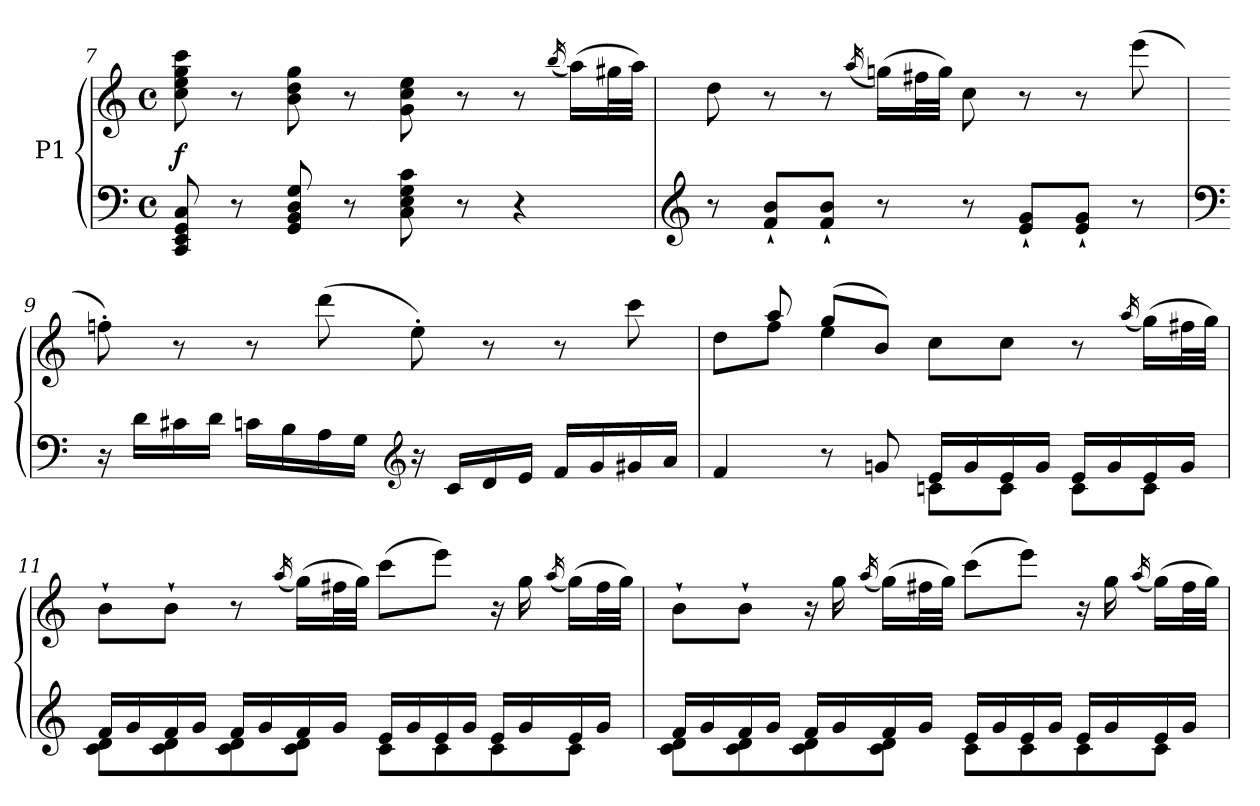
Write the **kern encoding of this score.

**kern	**kern	**dynam
*part1	*part1	*part1
*staff2	*staff1	*staff1/2
*I"P1	*	*
*clefF4	*clefG2	*
*k[]	*k[]	*
*M4/4	*M4/4	*
*met(c)	*met(c)	*
=7	=7	=7
!	!	!LO:DY:a=2
8CC/ 8EE/ 8GG/ 8C/	8cc\ 8ee\ 8gg\ 8ccc\	f
8r	8r	.
8GG/ 8BB/ 8D/ 8G/	8b\ 8dd\ 8gg\	.
8r	8r	.
8C\ 8E\ 8G\ 8c\	8g\ 8cc\ 8ee\	.
8r	8r	.
4r	8r	.
.	(16qbb/	.
.	(16aa\LL)	.
.	32gg#X\L	.
.	32aa\JJJ)	.
=8	=8	=8
*clefG2	*	*
8r	8dd\	.
8f/` 8b/`L	8r	.
8f/` 8b/`J	8r	.
.	(16qaa/	.
8r	(16ggn\LL)	.
.	32ff#X\L	.
.	32gg\JJJ)	.
8r	8cc\	.
8e/` 8g/`L	8r	.
8e/` 8g/`J	8r	.
8r	(8eee\	.
!!LO:LB:g=z
=9	=9	=9
*clefF4	*	*
16r	8ffn'\)	.
16d\LL	.	.
16c#X\	8r	.
16d\JJ	.	.
16cn\LL	8r	.
16B\	.	.
16A\	(8ddd\	.
16G\JJ	.	.
*clefG2	*	*
16r	8ee'\)	.
16c/LL	.	.
16d/	8r	.
16e/JJ	.	.
16f/LL	8r	.
16g/	.	.
16g#X/	(8ccc\	.
16a/JJ	.	.
=10	=10	=10
*^	*^	*
4f/	2ryy	8ryy)	8dd\L	.
.	.	8aa/	8ff\J	.
8r	.	(8gg/L	4ee\	.
8gn/	.	8b/J)	.	.
16e/LL	8cn\L	8cc\L	2ryy	.
16g/	.	.	.	.
16e/	8c\J	8cc\J	.	.
16g/JJ	.	.	.	.
16e/LL	8c\L	8r	.	.
16g/	.	.	.	.
.	.	(16qaa/	.	.
16e/	8c\J	(16gg\LL)	.	.
16g/JJ	.	32ff#X\L	.	.
.	.	32gg\JJJ)	.	.
*	*	*v	*v	*
=11	=11	=11	=11
16f/LL	8c\ 8d\L	8b`\L	.
16g/	.	.	.
16f/	8c\ 8d\	8b`\J	.
16g/JJ	.	.	.
16f/LL	8c\ 8d\	8r	.
16g/	.	.	.
.	.	(16qaa/	.
16f/	8c\ 8d\J	(16gg\LL)	.
16g/JJ	.	32ff#X\L	.
.	.	32gg\JJJ)	.
16e/LL	8c\L	(8ccc\L	.
16g/	.	.	.
16e/	8c\	8eee\J)	.
16g/JJ	.	.	.
16e/LL	8c\	16r	.
16g/	.	16gg\	.
.	.	(16qaa/	.
16e/	8c\J	(16gg\LL)	.
16g/JJ	.	32ff#\L	.
.	.	32gg\JJJ)	.
!!LO:LB:g=z
=12	=12	=12	=12
16f/LL	8c\ 8d\L	8b`\L	.
16g/	.	.	.
16f/	8c\ 8d\	8b`\J	.
16g/JJ	.	.	.
16f/LL	8c\ 8d\	16r	.
16g/	.	16gg\	.
.	.	(16qaa/	.
16f/	8c\ 8d\J	(16gg\LL)	.
16g/JJ	.	32ff#X\L	.
.	.	32gg\JJJ)	.
16e/LL	8c\L	(8ccc\L	.
16g/	.	.	.
16e/	8c\	8eee\J)	.
16g/JJ	.	.	.
16e/LL	8c\	16r	.
16g/	.	16gg\	.
.	.	(16qaa/	.
16e/	8c\J	(16gg\LL)	.
16g/JJ	.	32ff#\L	.
.	.	32gg\JJJ)	.
*v	*v	*	*
=	=	=
*-	*-	*-
